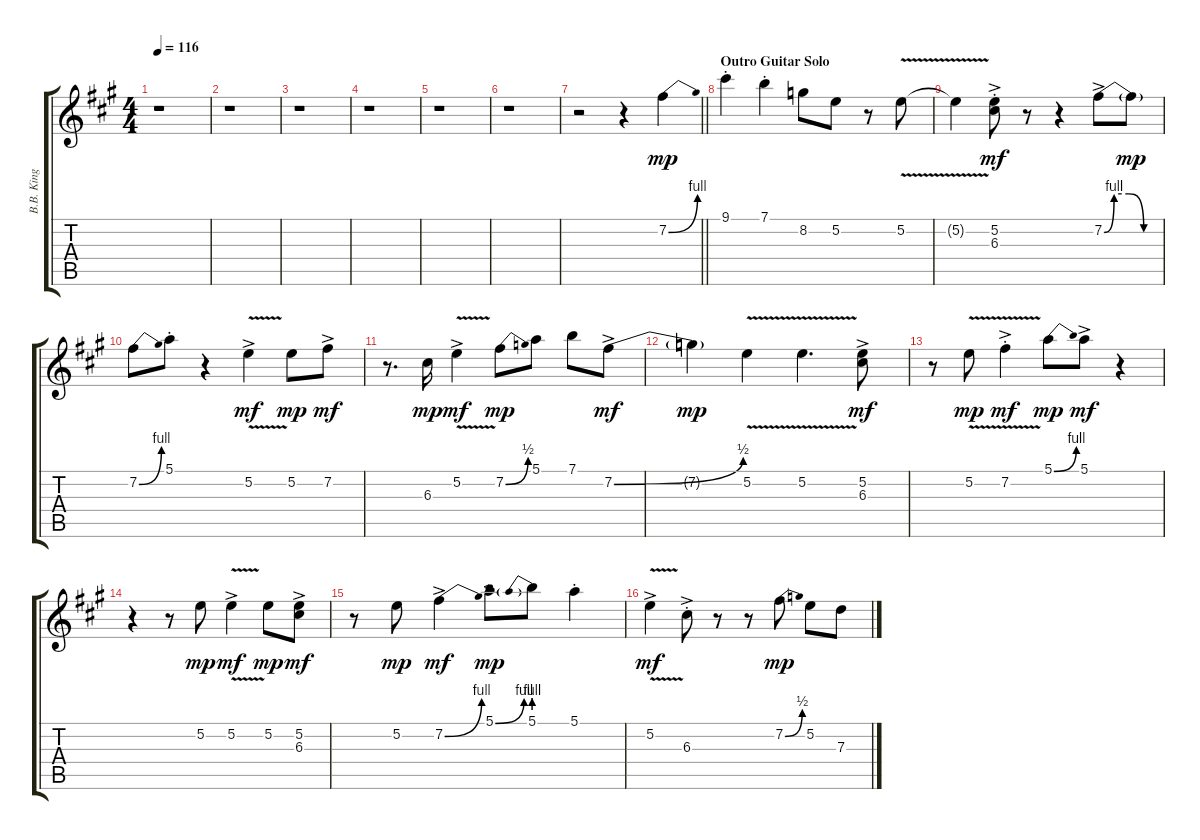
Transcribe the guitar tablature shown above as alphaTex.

\track ("B.B. King - Lead Guitar" "B.B. King ") {instrument overdrivenguitar}
\staff {score tabs}
\tuning (E4 B3 G3 D3 A2 E2) {hide}
\ts (4 4)
\tempo 116
\clef g2
\ks a
r.1{dy ff} |
r.1 |
r.1 |
r.1 |
r.1 |
r.1 |
\barLineRight lightlight
r.2 r.4 7.2{be (bend 0 0 60 4)}.4{dy mp} |
\section ("" "Outro Guitar Solo")
9.1{st}.4 7.1{st}.4 8.2.8 5.2.8 r.8 5.2{v}.8 |
5.2{v t}.4 (5.2{ac st} 6.3{ac st}).8{dy mf} r.8 r.4 7.2{be (custom 0 0 10 4 25 4 40 0 60 0) ac}.8 7.2{t}.8{dy mp} |
7.2{be (bend 0 0 60 4)}.8 5.1{st}.8 r.4 5.2{v ac}.4{dy mf} 5.2.8{dy mp} 7.2{ac}.8{dy mf} |
r.8{d} 6.3.16{dy mp} 5.2{v ac}.4{dy mf} 7.2{be (bend 0 0 60 2)}.8{dy mp} 5.1.8 7.1.8 7.2{be (bend 0 0 60 2) ac}.8{dy mf} |
7.2{t}.4{dy mp} 5.2{v}.4 5.2{v}.4{d} (5.2{ac} 6.3{ac}).8{dy mf} |
r.8 5.2{v}.8{dy mp} 7.2{v ac st}.4{dy mf} 5.1{be (bend 0 0 60 4)}.8{dy mp} 5.1{ac}.8{dy mf} r.4 |
r.4 r.8 5.2.8{dy mp} 5.2{v ac}.4{dy mf} 5.2.8{dy mp} (5.2{ac} 6.3{ac}).8{dy mf} |
r.8 5.2.8{dy mp} 7.2{be (bend 0 0 60 4) ac}.4{dy mf} 5.1{be (bend 0 0 60 4)}.8{dy mp} 5.1{be (prebend 0 4 60 4)}.8 5.1{st}.4 |
5.2{v ac}.4{dy mf} 6.3{ac st}.8 r.8 r.8 7.2{be (bend 0 0 60 2)}.8{dy mp} 5.2.8 7.3.8
